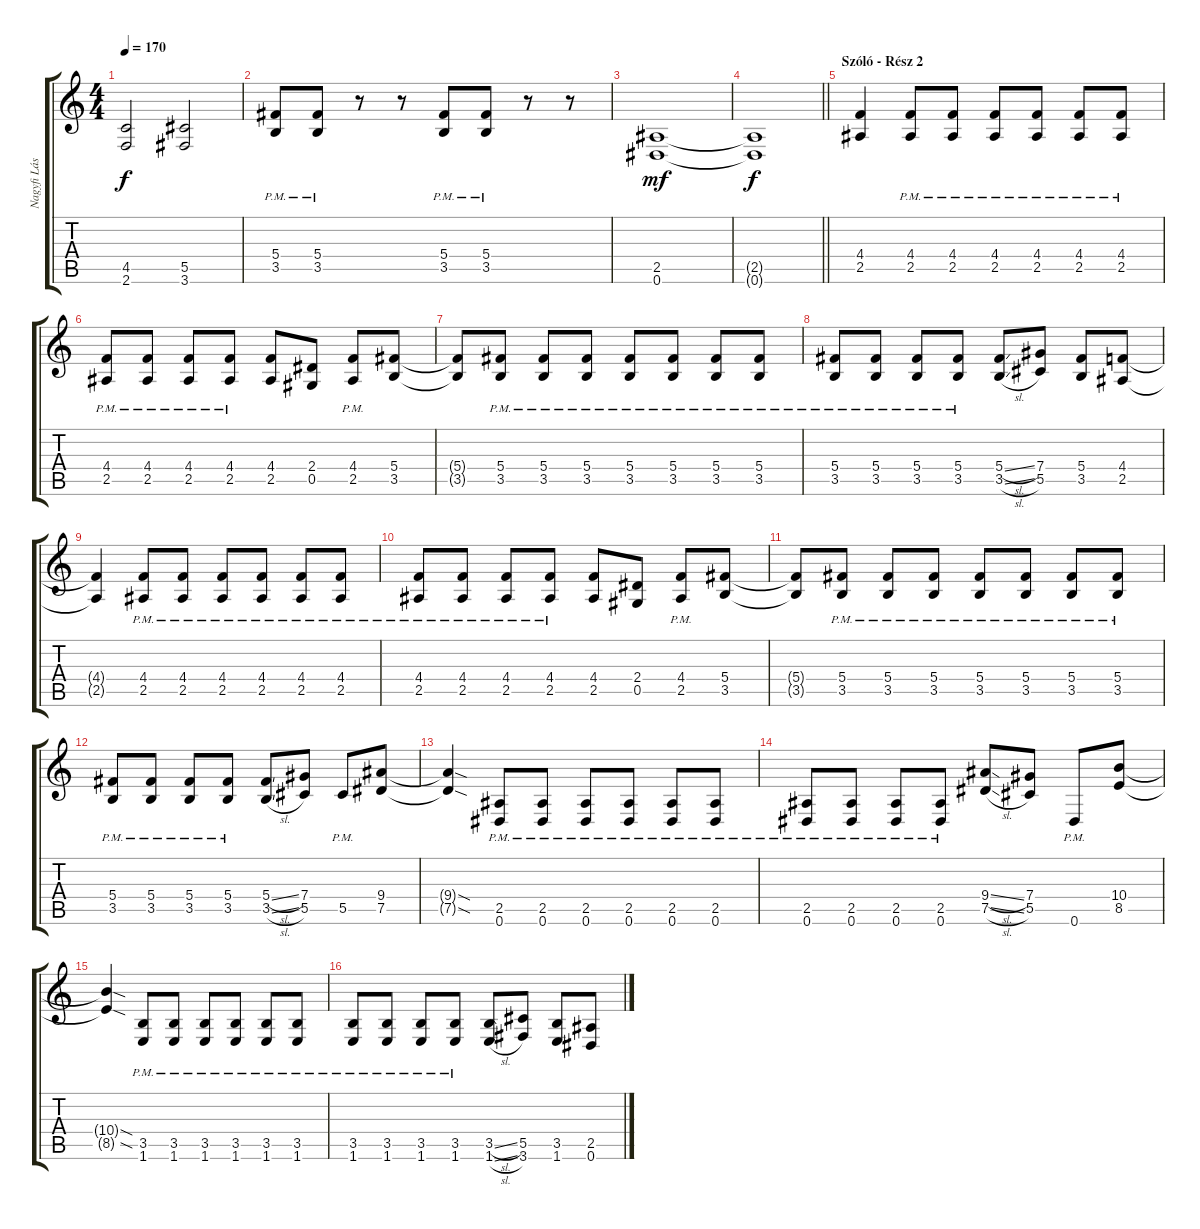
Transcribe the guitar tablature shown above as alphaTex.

\track ("Nagyfi László - Kíséret" "Nagyfi Lás") {instrument overdrivenguitar}
\staff {score tabs}
\tuning (Eb4 Bb3 Gb3 Db3 Ab2 Eb2) {hide}
\ts (4 4)
\tempo 170
\clef g2
\ks c
(4.5 2.6).2{dy f} (5.5 3.6).2 |
(5.4{pm} 3.5{pm}).8 (5.4{pm} 3.5{pm}).8 r.8 r.8 (5.4{pm} 3.5{pm}).8 (5.4{pm} 3.5{pm}).8 r.8 r.8 |
(2.5 0.6).1{dy mf} |
\barLineRight lightlight
(2.5{t} 0.6{t}).1{dy f} |
\section ("" "Szóló - Rész 2")
(4.4 2.5).4 (4.4{pm} 2.5{pm}).8 (4.4{pm} 2.5{pm}).8 (4.4{pm} 2.5{pm}).8 (4.4{pm} 2.5{pm}).8 (4.4{pm} 2.5{pm}).8 (4.4{pm} 2.5{pm}).8 |
(4.4{pm} 2.5{pm}).8 (4.4{pm} 2.5{pm}).8 (4.4{pm} 2.5{pm}).8 (4.4{pm} 2.5{pm}).8 (4.4 2.5).8 (2.4 0.5).8 (4.4{pm} 2.5{pm}).8 (5.4 3.5).8 |
(5.4{t} 3.5{t}).8 (5.4{pm} 3.5{pm}).8 (5.4{pm} 3.5{pm}).8 (5.4{pm} 3.5{pm}).8 (5.4{pm} 3.5{pm}).8 (5.4{pm} 3.5{pm}).8 (5.4{pm} 3.5{pm}).8 (5.4{pm} 3.5{pm}).8 |
(5.4{pm} 3.5{pm}).8 (5.4{pm} 3.5{pm}).8 (5.4{pm} 3.5{pm}).8 (5.4{pm} 3.5{pm}).8 (5.4{sl} 3.5{sl}).8 (7.4 5.5).8 (5.4 3.5).8 (4.4 2.5).8 |
(4.4{t} 2.5{t}).4 (4.4{pm} 2.5{pm}).8 (4.4{pm} 2.5{pm}).8 (4.4{pm} 2.5{pm}).8 (4.4{pm} 2.5{pm}).8 (4.4{pm} 2.5{pm}).8 (4.4{pm} 2.5{pm}).8 |
(4.4{pm} 2.5{pm}).8 (4.4{pm} 2.5{pm}).8 (4.4{pm} 2.5{pm}).8 (4.4{pm} 2.5{pm}).8 (4.4 2.5).8 (2.4 0.5).8 (4.4{pm} 2.5{pm}).8 (5.4 3.5).8 |
(5.4{t} 3.5{t}).8 (5.4{pm} 3.5{pm}).8 (5.4{pm} 3.5{pm}).8 (5.4{pm} 3.5{pm}).8 (5.4{pm} 3.5{pm}).8 (5.4{pm} 3.5{pm}).8 (5.4{pm} 3.5{pm}).8 (5.4{pm} 3.5{pm}).8 |
(5.4{pm} 3.5{pm}).8 (5.4{pm} 3.5{pm}).8 (5.4{pm} 3.5{pm}).8 (5.4{pm} 3.5{pm}).8 (5.4{sl} 3.5{sl}).8 (7.4 5.5).8 5.5{pm}.8 (9.4 7.5).8 |
(9.4{sod t} 7.5{sod t}).4 (2.5{pm} 0.6{pm}).8 (2.5{pm} 0.6{pm}).8 (2.5{pm} 0.6{pm}).8 (2.5{pm} 0.6{pm}).8 (2.5{pm} 0.6{pm}).8 (2.5{pm} 0.6{pm}).8 |
(2.5{pm} 0.6{pm}).8 (2.5{pm} 0.6{pm}).8 (2.5{pm} 0.6{pm}).8 (2.5{pm} 0.6{pm}).8 (9.4{sl} 7.5{sl}).8 (7.4 5.5).8 0.6{pm}.8 (10.4 8.5).8 |
(10.4{sod t} 8.5{sod t}).4 (3.5{pm} 1.6{pm}).8 (3.5{pm} 1.6{pm}).8 (3.5{pm} 1.6{pm}).8 (3.5{pm} 1.6{pm}).8 (3.5{pm} 1.6{pm}).8 (3.5{pm} 1.6{pm}).8 |
(3.5{pm} 1.6{pm}).8 (3.5{pm} 1.6{pm}).8 (3.5{pm} 1.6{pm}).8 (3.5{pm} 1.6{pm}).8 (3.5{sl} 1.6{sl}).8 (5.5 3.6).8 (3.5 1.6).8 (2.5 0.6).8
